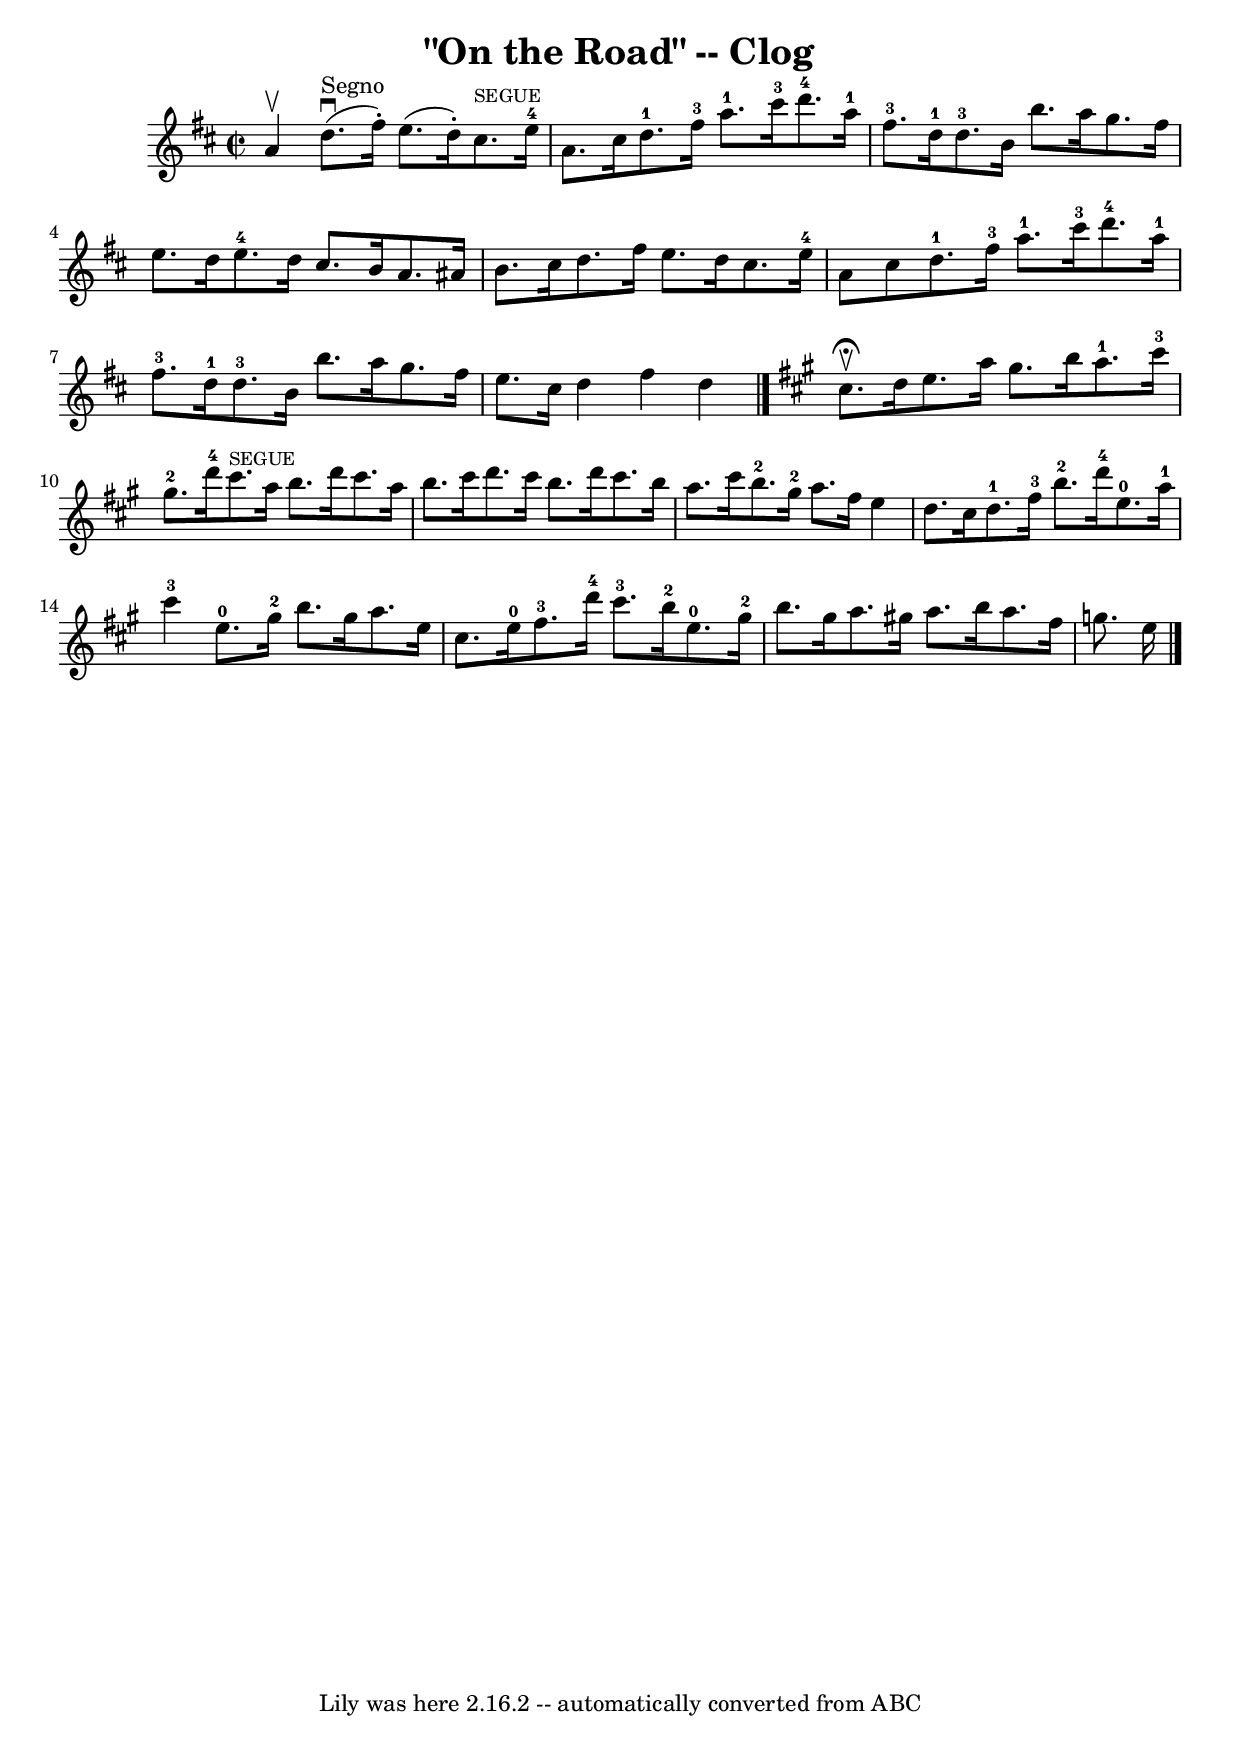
\version "2.16.2"
\include "Mammoth.ily"
\header {
  %% book = "Ryan's Mammoth Collection"
  crossRefNumber = "1"
  footnotes = "\\\\154 916"
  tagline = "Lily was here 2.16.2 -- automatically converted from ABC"
  title = "\"On the Road\" -- Clog"

}
voicedefault =  {


  \override Staff.TimeSignature #'style = #'C
  \time 2/2 
  \key d \major a'4^\upbow   |
  d''8.^"Segno"^\downbow(
  fis''16 -.) e''8. (d''16 -.) cis''8.^\segue e''16-4 a'8. 
  cis''16    |
  d''8.-1 fis''16-3 a''8.-1 cis'''16 
  -3 d'''8.-4 a''16-1 fis''8.-3 d''16-1   |
  
  d''8.-3 b'16 b''8. a''16 g''8. fis''16 e''8. d''16    
  |
  e''8.-4 d''16 cis''8. b'16 a'8. ais'16 b'8.    
  cis''16    |
  d''8. fis''16 e''8. d''16 cis''8. e''16 
  -4 a'8 cis''8    |
  d''8.-1 fis''16-3 a''8.-1   
  cis'''16-3 d'''8.-4 a''16-1 fis''8.-3 d''16-1   
  |
  d''8.-3 b'16 b''8. a''16 g''8. fis''16 e''8. 
  cis''16    |
  d''4 fis''4 d''4    \bar "|."   
  \key a \major   
  cis''8.^\fermata^\upbow() d''16  |
  e''8. a''16 gis''8.    
  b''16 a''8.-1 cis'''16-3 gis''8.-2 d'''16-4   |
  
  cis'''8.^\segue a''16 b''8. d'''16 cis'''8. a''16 b''8.    
  cis'''16    |
  d'''8. cis'''16 b''8. d'''16 cis'''8.    
  b''16 a''8. cis'''16    |
  b''8.-2 gis''16-2 a''8.    
  fis''16 e''4 d''8. cis''16    |
  d''8.-1 fis''16-3 
  b''8.-2 d'''16-4 e''8.-0 a''16-1 cis'''4-3   
  |
  e''8.-0 gis''16-2 b''8. gis''16 a''8. e''16    
  cis''8. e''16-0   |
  fis''8.-3 d'''16-4 cis'''8. 
  -3 b''16-2 e''8.-0 gis''16-2 b''8. gis''16    |
  
  a''8. gis''!16 a''8. b''16 a''8. fis''16 g''8. e''16    
  \bar "|."   

}

\score{
  <<

    \context Staff="default"
    {
      \voicedefault 
      
    }

  >>
  \layout {
    
  }
  \midi {
  }

}
